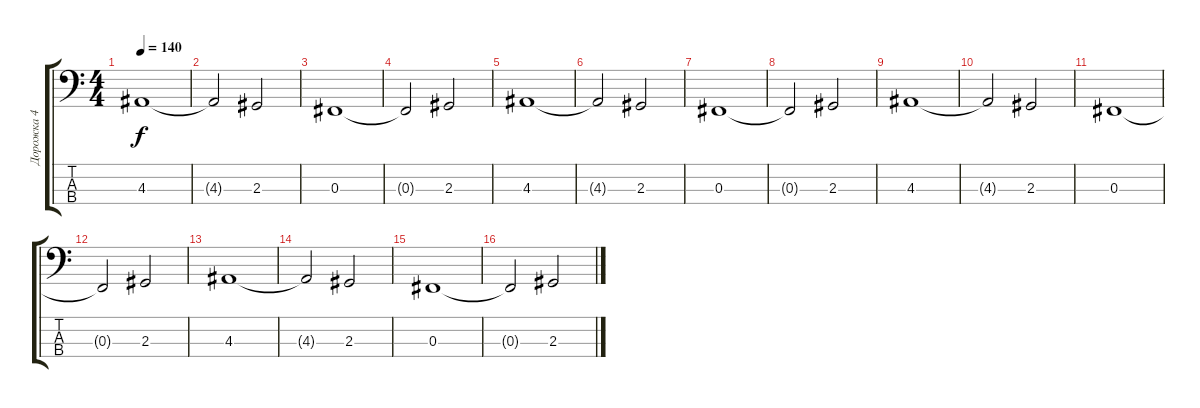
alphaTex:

\track ("Дорожка 4" "Дорожка 4") {instrument electricbassfinger}
\staff {score tabs}
\tuning (E2 B1 Gb1 B0) {hide}
\ts (4 4)
\tempo 140
\clef f4
\ks c
4.3.1{dy f} |
4.3{t}.2 2.3.2 |
0.3.1 |
0.3{t}.2 2.3.2 |
4.3.1 |
4.3{t}.2 2.3.2 |
0.3.1 |
0.3{t}.2 2.3.2 |
4.3.1 |
4.3{t}.2 2.3.2 |
0.3.1 |
0.3{t}.2 2.3.2 |
4.3.1 |
4.3{t}.2 2.3.2 |
0.3.1 |
0.3{t}.2 2.3.2
